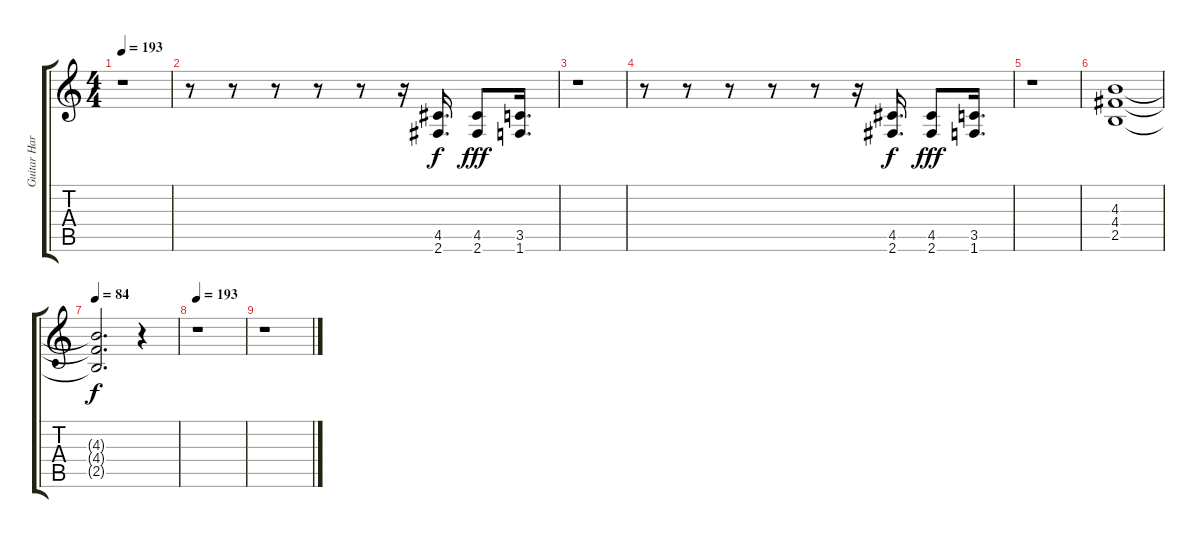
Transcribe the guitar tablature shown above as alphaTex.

\track ("Guitar Harmony I" "Guitar Har") {instrument distortionguitar}
\staff {score tabs}
\tuning (E4 B3 G3 D3 A2 E2) {hide}
\ts (4 4)
\tempo 193
\clef g2
\ks c
r.1{dy fff} |
r.8 r.8 r.8 r.8 r.8 r.16 (4.5 2.6).16{d dy f} (4.5 2.6).8{dy fff} (3.5 1.6).16{d} |
r.1 |
r.8 r.8 r.8 r.8 r.8 r.16 (4.5 2.6).16{d dy f} (4.5 2.6).8{dy fff} (3.5 1.6).16{d} |
r.1 |
(4.3 4.4 2.5).1 |
\tempo 84
(4.3{t} 4.4{t} 2.5{t}).2{d dy f} r.4 |
\tempo 193
r.1 |
r.1
